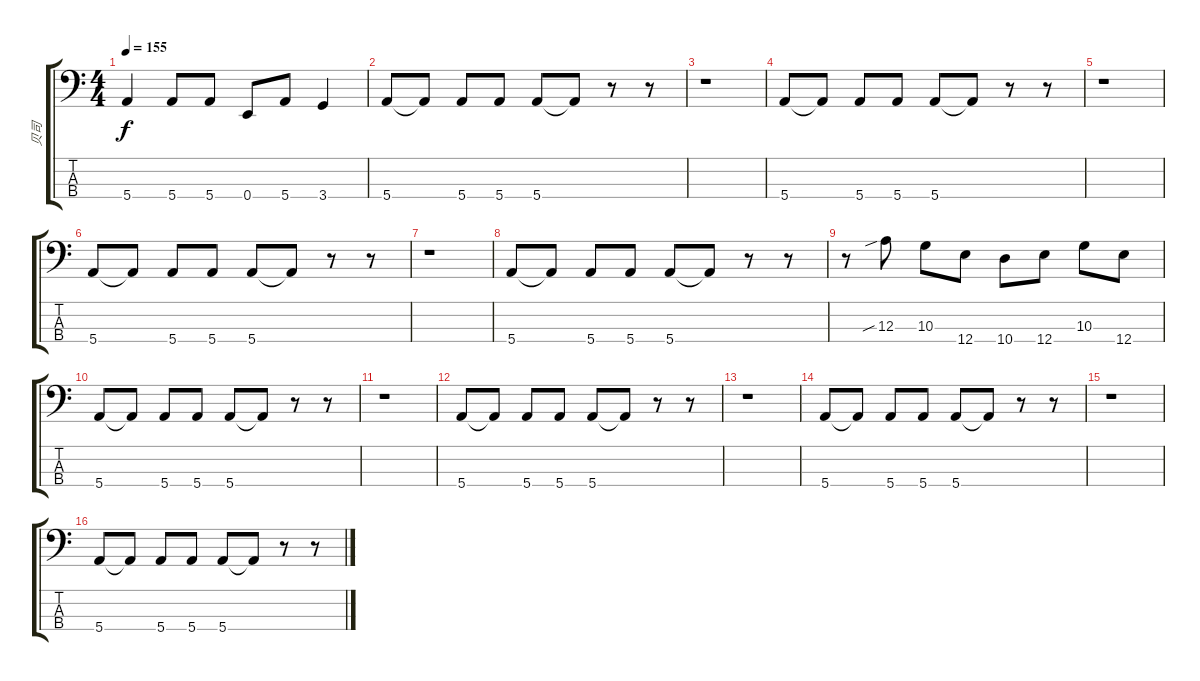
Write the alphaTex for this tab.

\track ("贝司" "贝司") {instrument electricbassfinger}
\staff {score tabs}
\tuning (G2 D2 A1 E1) {hide}
\ts (4 4)
\tempo 155
\clef f4
\ks c
5.4.4{dy f} 5.4.8 5.4.8 0.4.8 5.4.8 3.4.4 |
5.4.8 5.4{t}.8 5.4.8 5.4.8 5.4.8 5.4{t}.8 r.8 r.8 |
r.1 |
5.4.8 5.4{t}.8 5.4.8 5.4.8 5.4.8 5.4{t}.8 r.8 r.8 |
r.1 |
5.4.8 5.4{t}.8 5.4.8 5.4.8 5.4.8 5.4{t}.8 r.8 r.8 |
r.1 |
5.4.8 5.4{t}.8 5.4.8 5.4.8 5.4.8 5.4{t}.8 r.8 r.8 |
r.8 12.3{sib}.8 10.3.8 12.4.8 10.4.8 12.4.8 10.3.8 12.4.8 |
5.4.8 5.4{t}.8 5.4.8 5.4.8 5.4.8 5.4{t}.8 r.8 r.8 |
r.1 |
5.4.8 5.4{t}.8 5.4.8 5.4.8 5.4.8 5.4{t}.8 r.8 r.8 |
r.1 |
5.4.8 5.4{t}.8 5.4.8 5.4.8 5.4.8 5.4{t}.8 r.8 r.8 |
r.1 |
5.4.8 5.4{t}.8 5.4.8 5.4.8 5.4.8 5.4{t}.8 r.8 r.8
